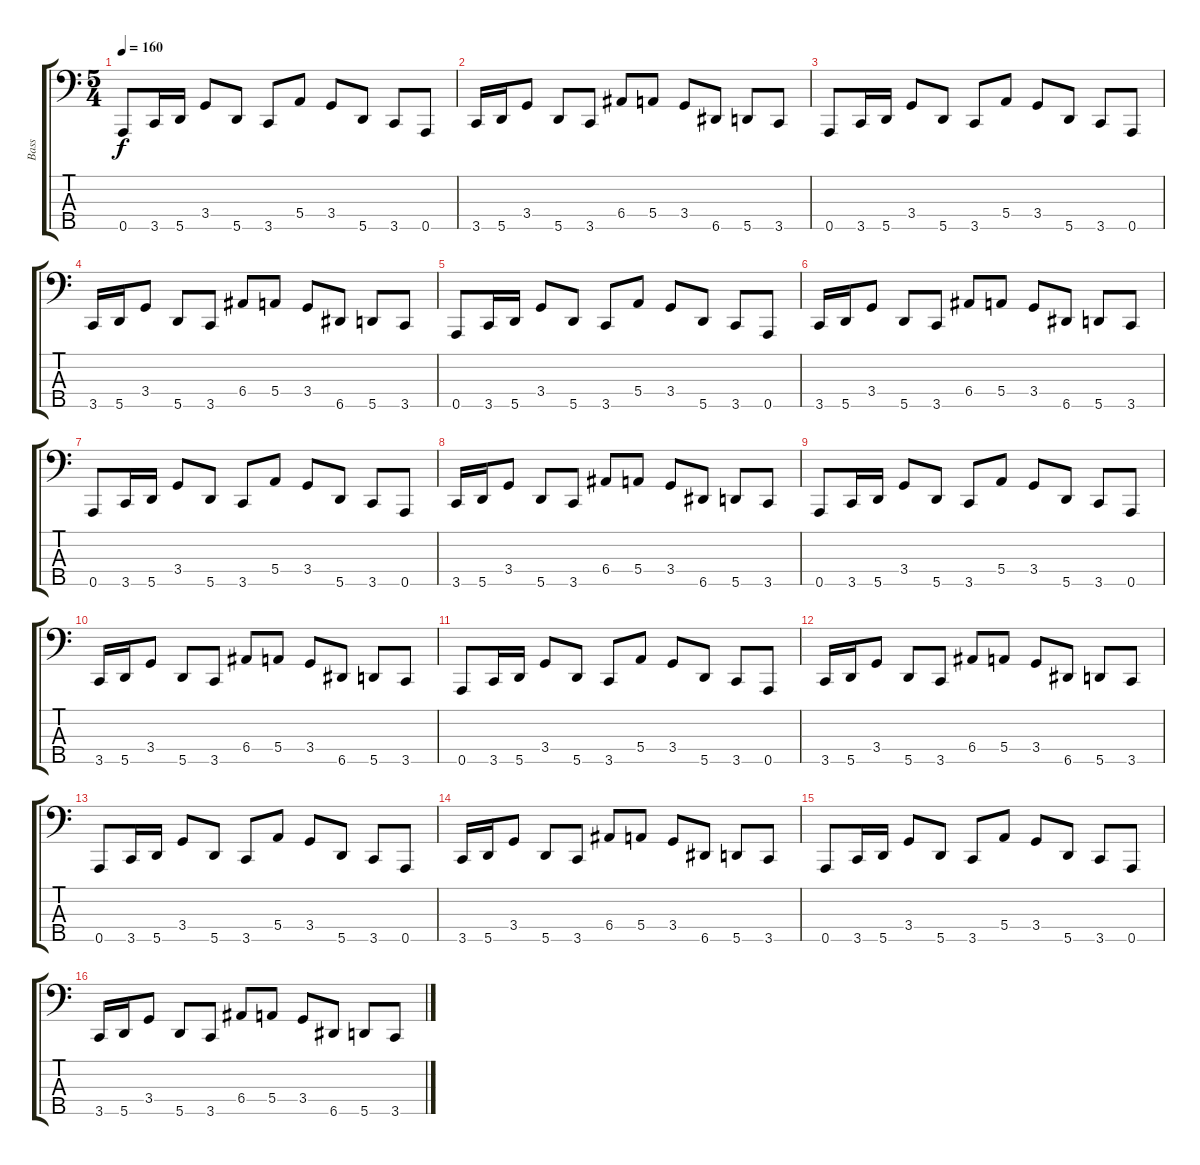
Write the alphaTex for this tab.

\track ("Bass" "Bass") {instrument electricbassfinger}
\staff {score tabs}
\tuning (G2 D2 A1 E1 A0) {hide}
\ts (5 4)
\tempo 160
\clef f4
\ks c
0.5.8{dy f instrument electricbassfinger} 3.5.16 5.5.16 3.4.8 5.5.8 3.5.8 5.4.8 3.4.8 5.5.8 3.5.8 0.5.8 |
3.5.16 5.5.16 3.4.8 5.5.8 3.5.8 6.4.8 5.4.8 3.4.8 6.5.8 5.5.8 3.5.8 |
0.5.8 3.5.16 5.5.16 3.4.8 5.5.8 3.5.8 5.4.8 3.4.8 5.5.8 3.5.8 0.5.8 |
3.5.16 5.5.16 3.4.8 5.5.8 3.5.8 6.4.8 5.4.8 3.4.8 6.5.8 5.5.8 3.5.8 |
0.5.8 3.5.16 5.5.16 3.4.8 5.5.8 3.5.8 5.4.8 3.4.8 5.5.8 3.5.8 0.5.8 |
3.5.16 5.5.16 3.4.8 5.5.8 3.5.8 6.4.8 5.4.8 3.4.8 6.5.8 5.5.8 3.5.8 |
0.5.8 3.5.16 5.5.16 3.4.8 5.5.8 3.5.8 5.4.8 3.4.8 5.5.8 3.5.8 0.5.8 |
3.5.16 5.5.16 3.4.8 5.5.8 3.5.8 6.4.8 5.4.8 3.4.8 6.5.8 5.5.8 3.5.8 |
0.5.8 3.5.16 5.5.16 3.4.8 5.5.8 3.5.8 5.4.8 3.4.8 5.5.8 3.5.8 0.5.8 |
3.5.16 5.5.16 3.4.8 5.5.8 3.5.8 6.4.8 5.4.8 3.4.8 6.5.8 5.5.8 3.5.8 |
0.5.8 3.5.16 5.5.16 3.4.8 5.5.8 3.5.8 5.4.8 3.4.8 5.5.8 3.5.8 0.5.8 |
3.5.16 5.5.16 3.4.8 5.5.8 3.5.8 6.4.8 5.4.8 3.4.8 6.5.8 5.5.8 3.5.8 |
0.5.8 3.5.16 5.5.16 3.4.8 5.5.8 3.5.8 5.4.8 3.4.8 5.5.8 3.5.8 0.5.8 |
3.5.16 5.5.16 3.4.8 5.5.8 3.5.8 6.4.8 5.4.8 3.4.8 6.5.8 5.5.8 3.5.8 |
0.5.8 3.5.16 5.5.16 3.4.8 5.5.8 3.5.8 5.4.8 3.4.8 5.5.8 3.5.8 0.5.8 |
3.5.16 5.5.16 3.4.8 5.5.8 3.5.8 6.4.8 5.4.8 3.4.8 6.5.8 5.5.8 3.5.8
